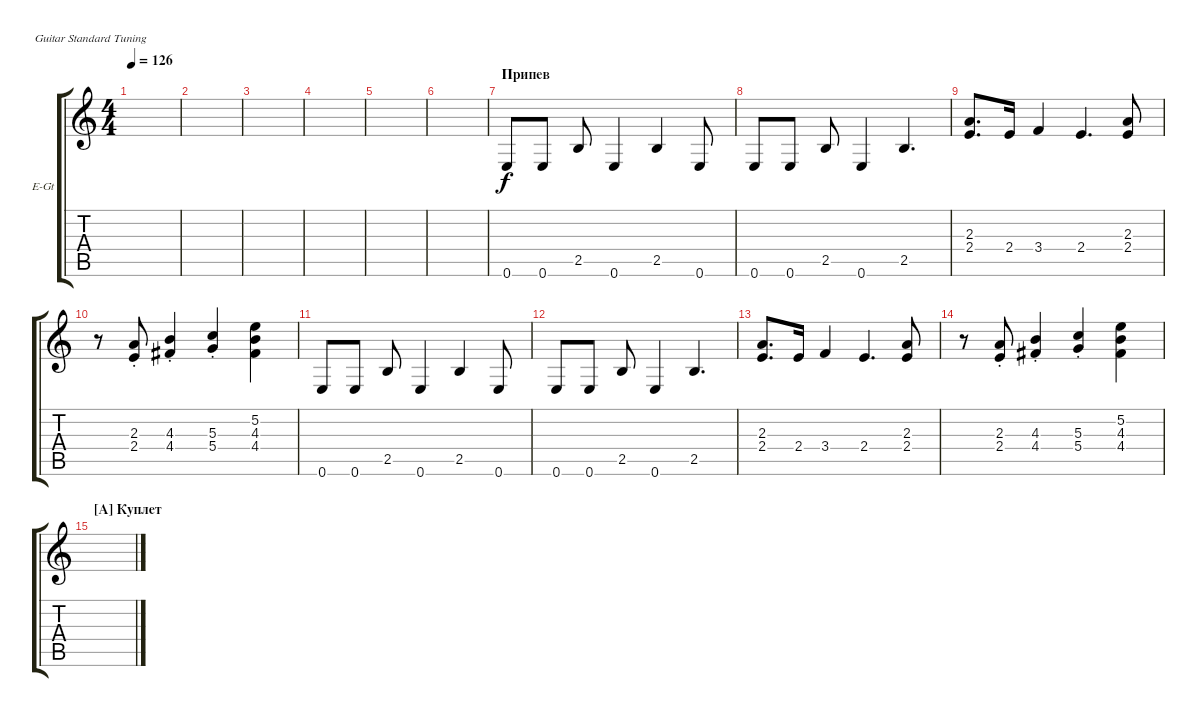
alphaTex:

\defaultSystemsLayout 4
\bracketExtendMode groupsimilarinstruments
\firstSystemTrackNameOrientation horizontal
\otherSystemsTrackNameOrientation horizontal
\track ("Г. Каспарян" "E-Gt") {instrument overdrivenguitar}
\staff {score tabs}
\tuning (E4 B3 G3 D3 A2 E2)
\ts (4 4)
\tempo 126
\clef g2
\ks c
|
|
|
|
|
|
\section ("" "Припев")
0.6.8 0.6.8 2.5.8 0.6.4 2.5.4 0.6.8 |
0.6.8 0.6.8 2.5.8 0.6.4 2.5.4{d} |
(2.4 2.3).8{d} 2.4.16 3.4.4 2.4.4{d} (2.4 2.3).8 |
r.8 (2.4{st} 2.3{st}).8 (4.4{st} 4.3{st}).4 (5.4{st} 5.3{st}).4 (4.3 5.2 4.4).4 |
0.6.8 0.6.8 2.5.8 0.6.4 2.5.4 0.6.8 |
0.6.8 0.6.8 2.5.8 0.6.4 2.5.4{d} |
(2.4 2.3).8{d} 2.4.16 3.4.4 2.4.4{d} (2.4 2.3).8 |
r.8 (2.4{st} 2.3{st}).8 (4.4{st} 4.3{st}).4 (5.4{st} 5.3{st}).4 (4.3 5.2 4.4).4 |
\section ("A" "Куплет")
